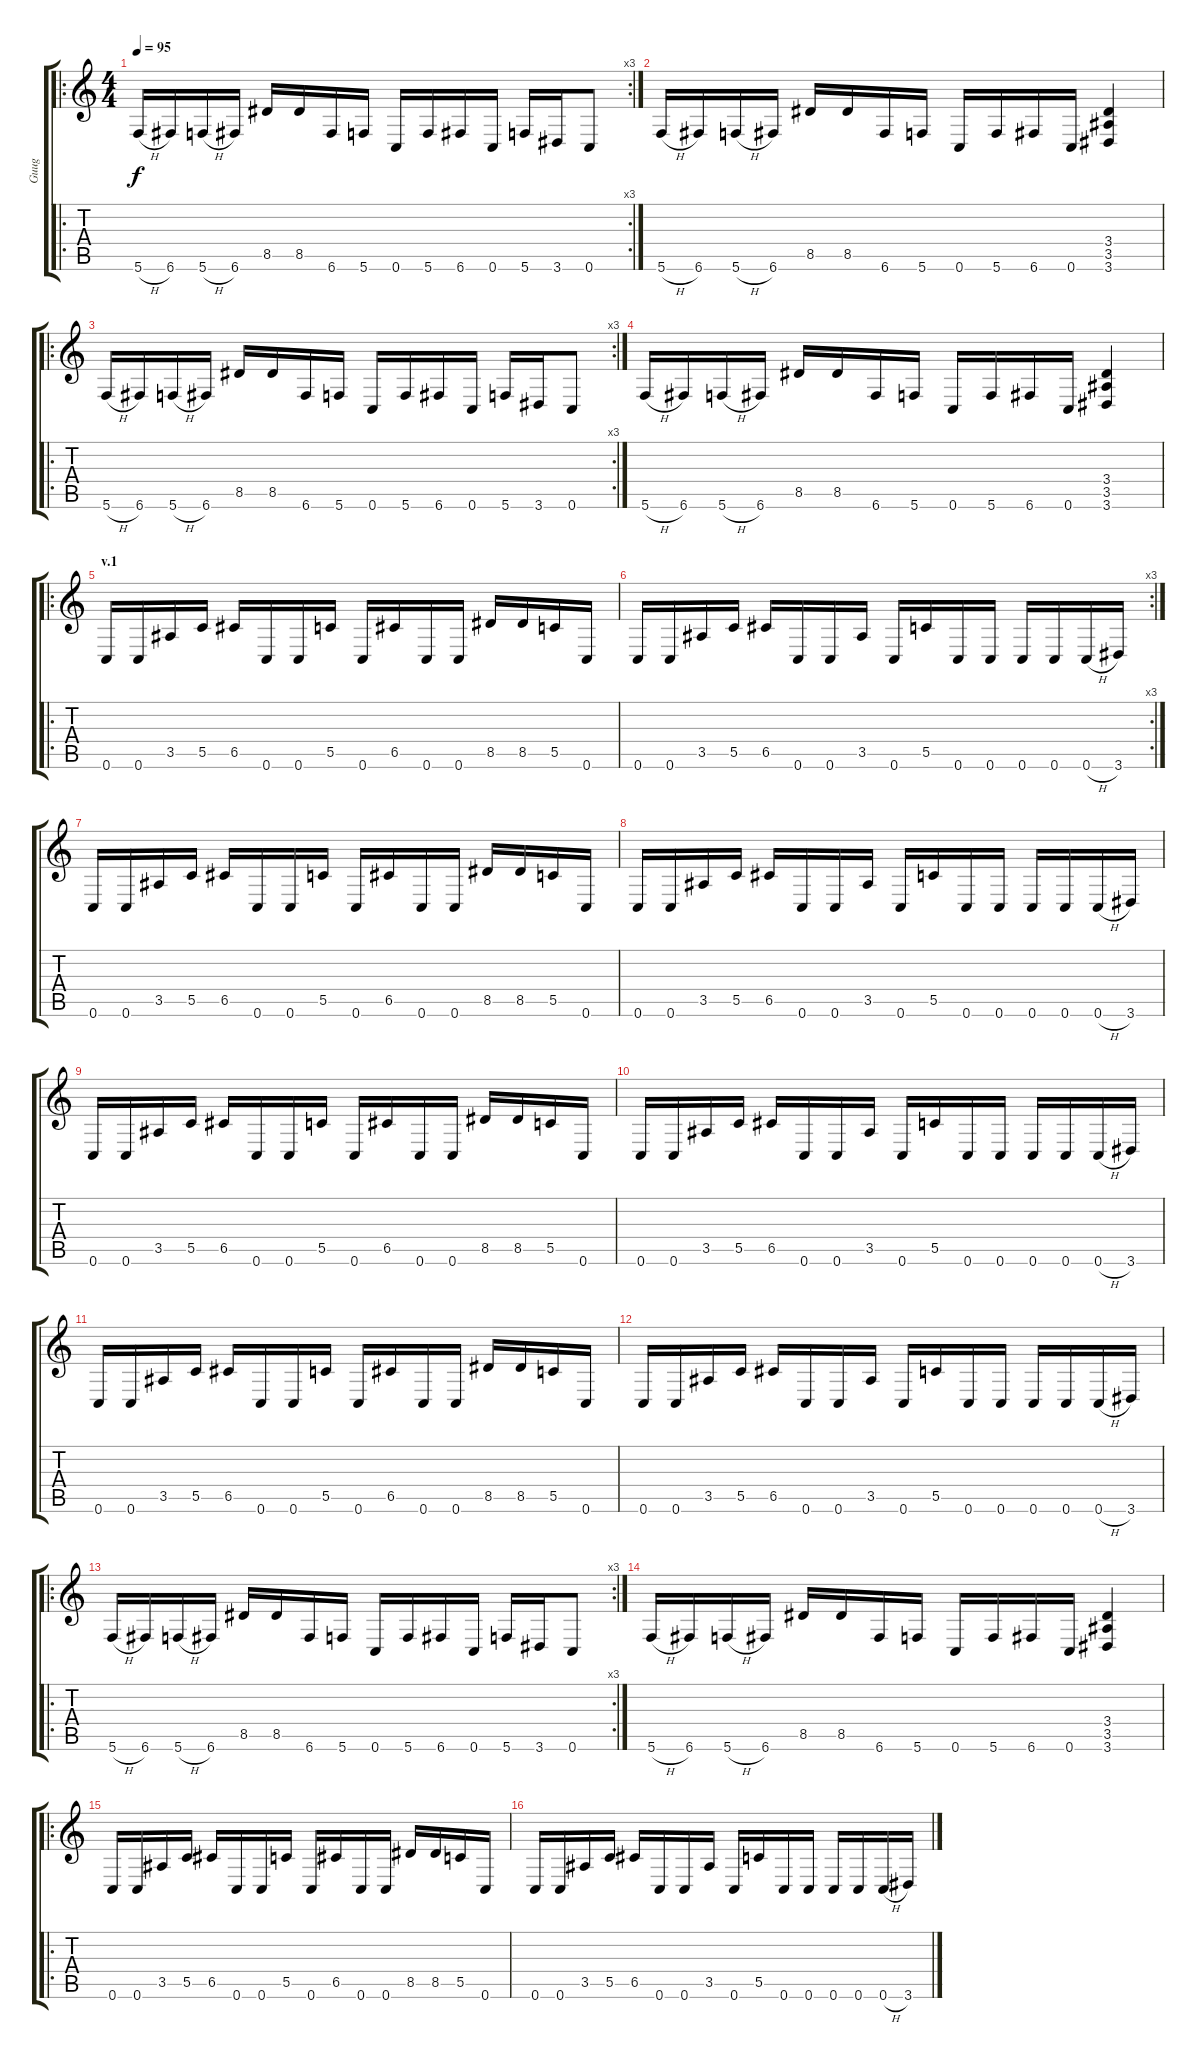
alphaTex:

\track ("Guug" "Guug") {instrument overdrivenguitar}
\staff {score tabs}
\tuning (D4 A3 F3 C3 G2 C2) {hide}
\ro
\rc 3
\ts (4 4)
\tempo 95
\clef g2
\ks c
5.6{h}.16{dy f instrument overdrivenguitar} 6.6.16 5.6{h}.16 6.6.16 8.5.16 8.5.16 6.6.16 5.6.16 0.6.16 5.6.16 6.6.16 0.6.16 5.6.16 3.6.16 0.6.8 |
5.6{h}.16 6.6.16 5.6{h}.16 6.6.16 8.5.16 8.5.16 6.6.16 5.6.16 0.6.16 5.6.16 6.6.16 0.6.16 (3.4 3.5 3.6).4 |
\ro
\rc 3
5.6{h}.16 6.6.16 5.6{h}.16 6.6.16 8.5.16 8.5.16 6.6.16 5.6.16 0.6.16 5.6.16 6.6.16 0.6.16 5.6.16 3.6.16 0.6.8 |
5.6{h}.16 6.6.16 5.6{h}.16 6.6.16 8.5.16 8.5.16 6.6.16 5.6.16 0.6.16 5.6.16 6.6.16 0.6.16 (3.4 3.5 3.6).4 |
\ro
\section ("" "v.1")
0.6.16 0.6.16 3.5.16 5.5.16 6.5.16 0.6.16 0.6.16 5.5.16 0.6.16 6.5.16 0.6.16 0.6.16 8.5.16 8.5.16 5.5.16 0.6.16 |
\rc 3
0.6.16 0.6.16 3.5.16 5.5.16 6.5.16 0.6.16 0.6.16 3.5.16 0.6.16 5.5.16 0.6.16 0.6.16 0.6.16 0.6.16 0.6{h}.16 3.6.16 |
0.6.16 0.6.16 3.5.16 5.5.16 6.5.16 0.6.16 0.6.16 5.5.16 0.6.16 6.5.16 0.6.16 0.6.16 8.5.16 8.5.16 5.5.16 0.6.16 |
0.6.16 0.6.16 3.5.16 5.5.16 6.5.16 0.6.16 0.6.16 3.5.16 0.6.16 5.5.16 0.6.16 0.6.16 0.6.16 0.6.16 0.6{h}.16 3.6.16 |
0.6.16 0.6.16 3.5.16 5.5.16 6.5.16 0.6.16 0.6.16 5.5.16 0.6.16 6.5.16 0.6.16 0.6.16 8.5.16 8.5.16 5.5.16 0.6.16 |
0.6.16 0.6.16 3.5.16 5.5.16 6.5.16 0.6.16 0.6.16 3.5.16 0.6.16 5.5.16 0.6.16 0.6.16 0.6.16 0.6.16 0.6{h}.16 3.6.16 |
0.6.16 0.6.16 3.5.16 5.5.16 6.5.16 0.6.16 0.6.16 5.5.16 0.6.16 6.5.16 0.6.16 0.6.16 8.5.16 8.5.16 5.5.16 0.6.16 |
0.6.16 0.6.16 3.5.16 5.5.16 6.5.16 0.6.16 0.6.16 3.5.16 0.6.16 5.5.16 0.6.16 0.6.16 0.6.16 0.6.16 0.6{h}.16 3.6.16 |
\ro
\rc 3
5.6{h}.16 6.6.16 5.6{h}.16 6.6.16 8.5.16 8.5.16 6.6.16 5.6.16 0.6.16 5.6.16 6.6.16 0.6.16 5.6.16 3.6.16 0.6.8 |
5.6{h}.16 6.6.16 5.6{h}.16 6.6.16 8.5.16 8.5.16 6.6.16 5.6.16 0.6.16 5.6.16 6.6.16 0.6.16 (3.4 3.5 3.6).4 |
\ro
0.6.16 0.6.16 3.5.16 5.5.16 6.5.16 0.6.16 0.6.16 5.5.16 0.6.16 6.5.16 0.6.16 0.6.16 8.5.16 8.5.16 5.5.16 0.6.16 |
0.6.16 0.6.16 3.5.16 5.5.16 6.5.16 0.6.16 0.6.16 3.5.16 0.6.16 5.5.16 0.6.16 0.6.16 0.6.16 0.6.16 0.6{h}.16 3.6.16
